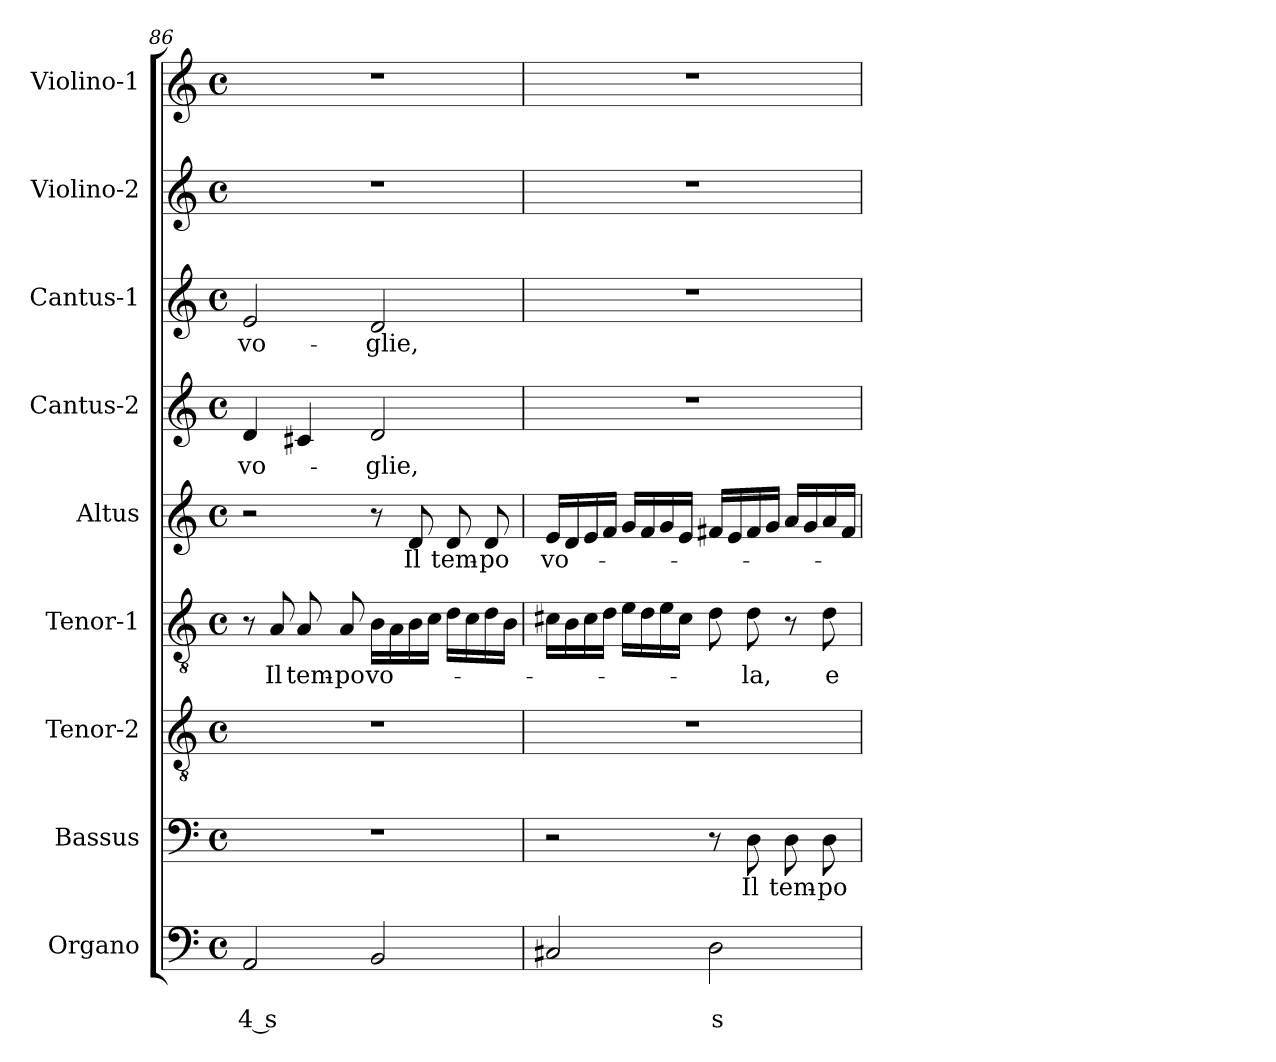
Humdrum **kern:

**kern	**text	**text	**kern	**text	**kern	**kern	**text	**kern	**text	**kern	**text	**kern	**text	**kern	**kern
*part9	*part9	*part9	*part8	*part8	*part7	*part6	*part6	*part5	*part5	*part4	*part4	*part3	*part3	*part2	*part1
*staff9	*staff9	*staff9	*staff8	*staff8	*staff7	*staff6	*staff6	*staff5	*staff5	*staff4	*staff4	*staff3	*staff3	*staff2	*staff1
*I"Organo	*	*	*I"Bassus	*	*I"Tenor-2	*I"Tenor-1	*	*I"Altus	*	*I"Cantus-2	*	*I"Cantus-1	*	*I"Violino-2	*I"Violino-1
*I'Og	*	*	*I'B	*	*I'T2	*I'T1	*	*I'A	*	*I'C2	*	*I'C1	*	*I'V2	*I'V1
!!LO:PB:g=z
*clefF4	*	*	*clefF4	*	*clefGv2	*clefGv2	*	*clefG2	*	*clefG2	*	*clefG2	*	*clefG2	*clefG2
*k[]	*	*	*k[]	*	*k[]	*k[]	*	*k[]	*	*k[]	*	*k[]	*	*k[]	*k[]
*C:	*	*	*C:	*	*C:	*C:	*	*C:	*	*C:	*	*C:	*	*C:	*C:
*M4/4	*	*	*M4/4	*	*M4/4	*M4/4	*	*M4/4	*	*M4/4	*	*M4/4	*	*M4/4	*M4/4
*met(c)	*	*	*met(c)	*	*met(c)	*met(c)	*	*met(c)	*	*met(c)	*	*met(c)	*	*met(c)	*met(c)
=86	=86	=86	=86	=86	=86	=86	=86	=86	=86	=86	=86	=86	=86	=86	=86
!	!	!LO:LY:b	!	!	!	!	!	!	!	!	!	!	!	!	!
!	!	!	!	!	!	!	!	!	!	!	!LO:LY:b	!	!	!	!
!	!	!	!	!	!	!	!	!	!	!	!	!	!LO:LY:b	!	!
2AA/	.	4 s	1r	.	1r	8r	.	2r	.	4d/	vo-	2e/	vo-	1r	1r
!	!	!	!	!	!	!	!LO:LY:b	!	!	!	!	!	!	!	!
.	.	.	.	.	.	8A/	Il	.	.	.	.	.	.	.	.
!	!	!	!	!	!	!	!LO:LY:b	!	!	!	!	!	!	!	!
.	.	.	.	.	.	8A/	tem-	.	.	4c#X/	.	.	.	.	.
!	!	!	!	!	!	!	!LO:LY:b	!	!	!	!	!	!	!	!
.	.	.	.	.	.	8A/	-po	.	.	.	.	.	.	.	.
!	!	!	!	!	!	!	!LO:LY:b	!	!	!	!	!	!	!	!
!	!	!	!	!	!	!	!	!	!	!	!LO:LY:b	!	!	!	!
!	!	!	!	!	!	!	!	!	!	!	!	!	!LO:LY:b	!	!
2BB/	.	.	.	.	.	16B\LL	vo-	8r	.	2d/	-glie,	2d/	-glie,	.	.
.	.	.	.	.	.	16A\	.	.	.	.	.	.	.	.	.
!	!	!	!	!	!	!	!	!	!LO:LY:b	!	!	!	!	!	!
.	.	.	.	.	.	16B\	.	8d/	Il	.	.	.	.	.	.
.	.	.	.	.	.	16c\JJ	.	.	.	.	.	.	.	.	.
!	!	!	!	!	!	!	!	!	!LO:LY:b	!	!	!	!	!	!
.	.	.	.	.	.	16d\LL	.	8d/	tem-	.	.	.	.	.	.
.	.	.	.	.	.	16c\	.	.	.	.	.	.	.	.	.
!	!	!	!	!	!	!	!	!	!LO:LY:b	!	!	!	!	!	!
.	.	.	.	.	.	16d\	.	8d/	-po	.	.	.	.	.	.
.	.	.	.	.	.	16B\JJ	.	.	.	.	.	.	.	.	.
=87	=87	=87	=87	=87	=87	=87	=87	=87	=87	=87	=87	=87	=87	=87	=87
!	!	!	!	!	!	!	!	!	!LO:LY:b	!	!	!	!	!	!
2C#X/	.	.	2r	.	1r	16c#X\LL	.	16e/LL	vo-	1r	.	1r	.	1r	1r
.	.	.	.	.	.	16B\	.	16d/	.	.	.	.	.	.	.
.	.	.	.	.	.	16c#\	.	16e/	.	.	.	.	.	.	.
.	.	.	.	.	.	16d\JJ	.	16f/JJ	.	.	.	.	.	.	.
.	.	.	.	.	.	16e\LL	.	16g/LL	.	.	.	.	.	.	.
.	.	.	.	.	.	16d\	.	16f/	.	.	.	.	.	.	.
.	.	.	.	.	.	16e\	.	16g/	.	.	.	.	.	.	.
.	.	.	.	.	.	16c#\JJ	.	16e/JJ	.	.	.	.	.	.	.
!	!	!LO:LY:b	!	!	!	!	!	!	!	!	!	!	!	!	!
2D\	.	s	8r	.	.	8d\	.	16f#X/LL	.	.	.	.	.	.	.
.	.	.	.	.	.	.	.	16e/	.	.	.	.	.	.	.
!	!	!	!	!LO:LY:b	!	!	!	!	!	!	!	!	!	!	!
!	!	!	!	!	!	!	!LO:LY:b	!	!	!	!	!	!	!	!
.	.	.	8D\	Il	.	8d\	-la,	16f#/	.	.	.	.	.	.	.
.	.	.	.	.	.	.	.	16g/JJ	.	.	.	.	.	.	.
!	!	!	!	!LO:LY:b	!	!	!	!	!	!	!	!	!	!	!
.	.	.	8D\	tem-	.	8r	.	16a/LL	.	.	.	.	.	.	.
.	.	.	.	.	.	.	.	16g/	.	.	.	.	.	.	.
!	!	!	!	!LO:LY:b	!	!	!	!	!	!	!	!	!	!	!
!	!	!	!	!	!	!	!LO:LY:b	!	!	!	!	!	!	!	!
.	.	.	8D\	-po	.	8d\	e	16a/	.	.	.	.	.	.	.
.	.	.	.	.	.	.	.	16f#/JJ	.	.	.	.	.	.	.
=	=	=	=	=	=	=	=	=	=	=	=	=	=	=	=
*-	*-	*-	*-	*-	*-	*-	*-	*-	*-	*-	*-	*-	*-	*-	*-
